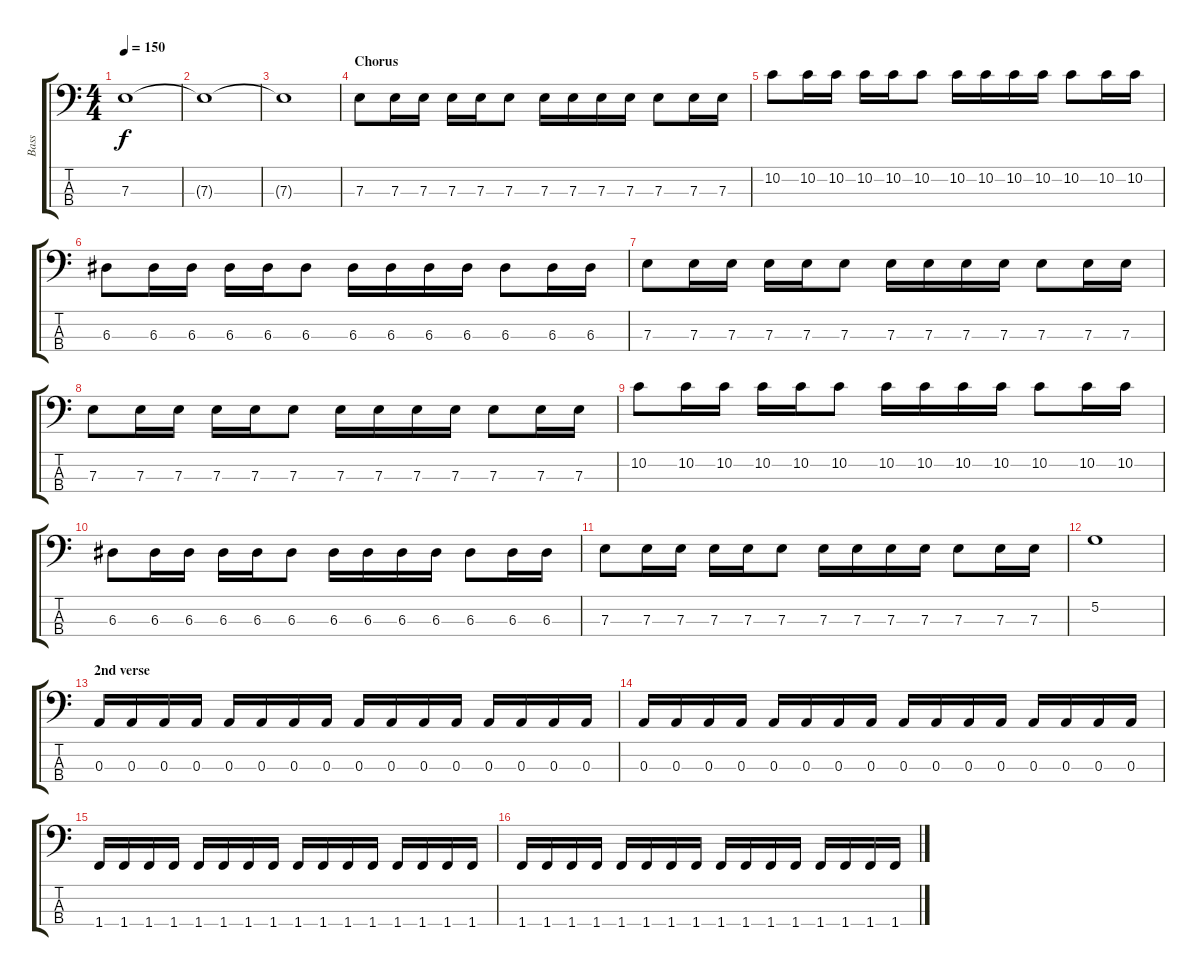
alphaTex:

\track ("Bass" "Bass") {instrument electricbasspick}
\staff {score tabs}
\tuning (G2 D2 A1 E1) {hide}
\ts (4 4)
\tempo 150
\clef f4
\ks c
7.3{t}.1{dy f} |
7.3{t}.1 |
7.3{t}.1 |
\section ("" "Chorus")
7.3.8 7.3.16 7.3.16 7.3.16 7.3.16 7.3.8 7.3.16 7.3.16 7.3.16 7.3.16 7.3.8 7.3.16 7.3.16 |
10.2.8 10.2.16 10.2.16 10.2.16 10.2.16 10.2.8 10.2.16 10.2.16 10.2.16 10.2.16 10.2.8 10.2.16 10.2.16 |
6.3.8 6.3.16 6.3.16 6.3.16 6.3.16 6.3.8 6.3.16 6.3.16 6.3.16 6.3.16 6.3.8 6.3.16 6.3.16 |
7.3.8 7.3.16 7.3.16 7.3.16 7.3.16 7.3.8 7.3.16 7.3.16 7.3.16 7.3.16 7.3.8 7.3.16 7.3.16 |
7.3.8 7.3.16 7.3.16 7.3.16 7.3.16 7.3.8 7.3.16 7.3.16 7.3.16 7.3.16 7.3.8 7.3.16 7.3.16 |
10.2.8 10.2.16 10.2.16 10.2.16 10.2.16 10.2.8 10.2.16 10.2.16 10.2.16 10.2.16 10.2.8 10.2.16 10.2.16 |
6.3.8 6.3.16 6.3.16 6.3.16 6.3.16 6.3.8 6.3.16 6.3.16 6.3.16 6.3.16 6.3.8 6.3.16 6.3.16 |
7.3.8 7.3.16 7.3.16 7.3.16 7.3.16 7.3.8 7.3.16 7.3.16 7.3.16 7.3.16 7.3.8 7.3.16 7.3.16 |
5.2.1 |
\section ("" "2nd verse")
0.3.16 0.3.16 0.3.16 0.3.16 0.3.16 0.3.16 0.3.16 0.3.16 0.3.16 0.3.16 0.3.16 0.3.16 0.3.16 0.3.16 0.3.16 0.3.16 |
0.3.16 0.3.16 0.3.16 0.3.16 0.3.16 0.3.16 0.3.16 0.3.16 0.3.16 0.3.16 0.3.16 0.3.16 0.3.16 0.3.16 0.3.16 0.3.16 |
1.4.16 1.4.16 1.4.16 1.4.16 1.4.16 1.4.16 1.4.16 1.4.16 1.4.16 1.4.16 1.4.16 1.4.16 1.4.16 1.4.16 1.4.16 1.4.16 |
1.4.16 1.4.16 1.4.16 1.4.16 1.4.16 1.4.16 1.4.16 1.4.16 1.4.16 1.4.16 1.4.16 1.4.16 1.4.16 1.4.16 1.4.16 1.4.16
